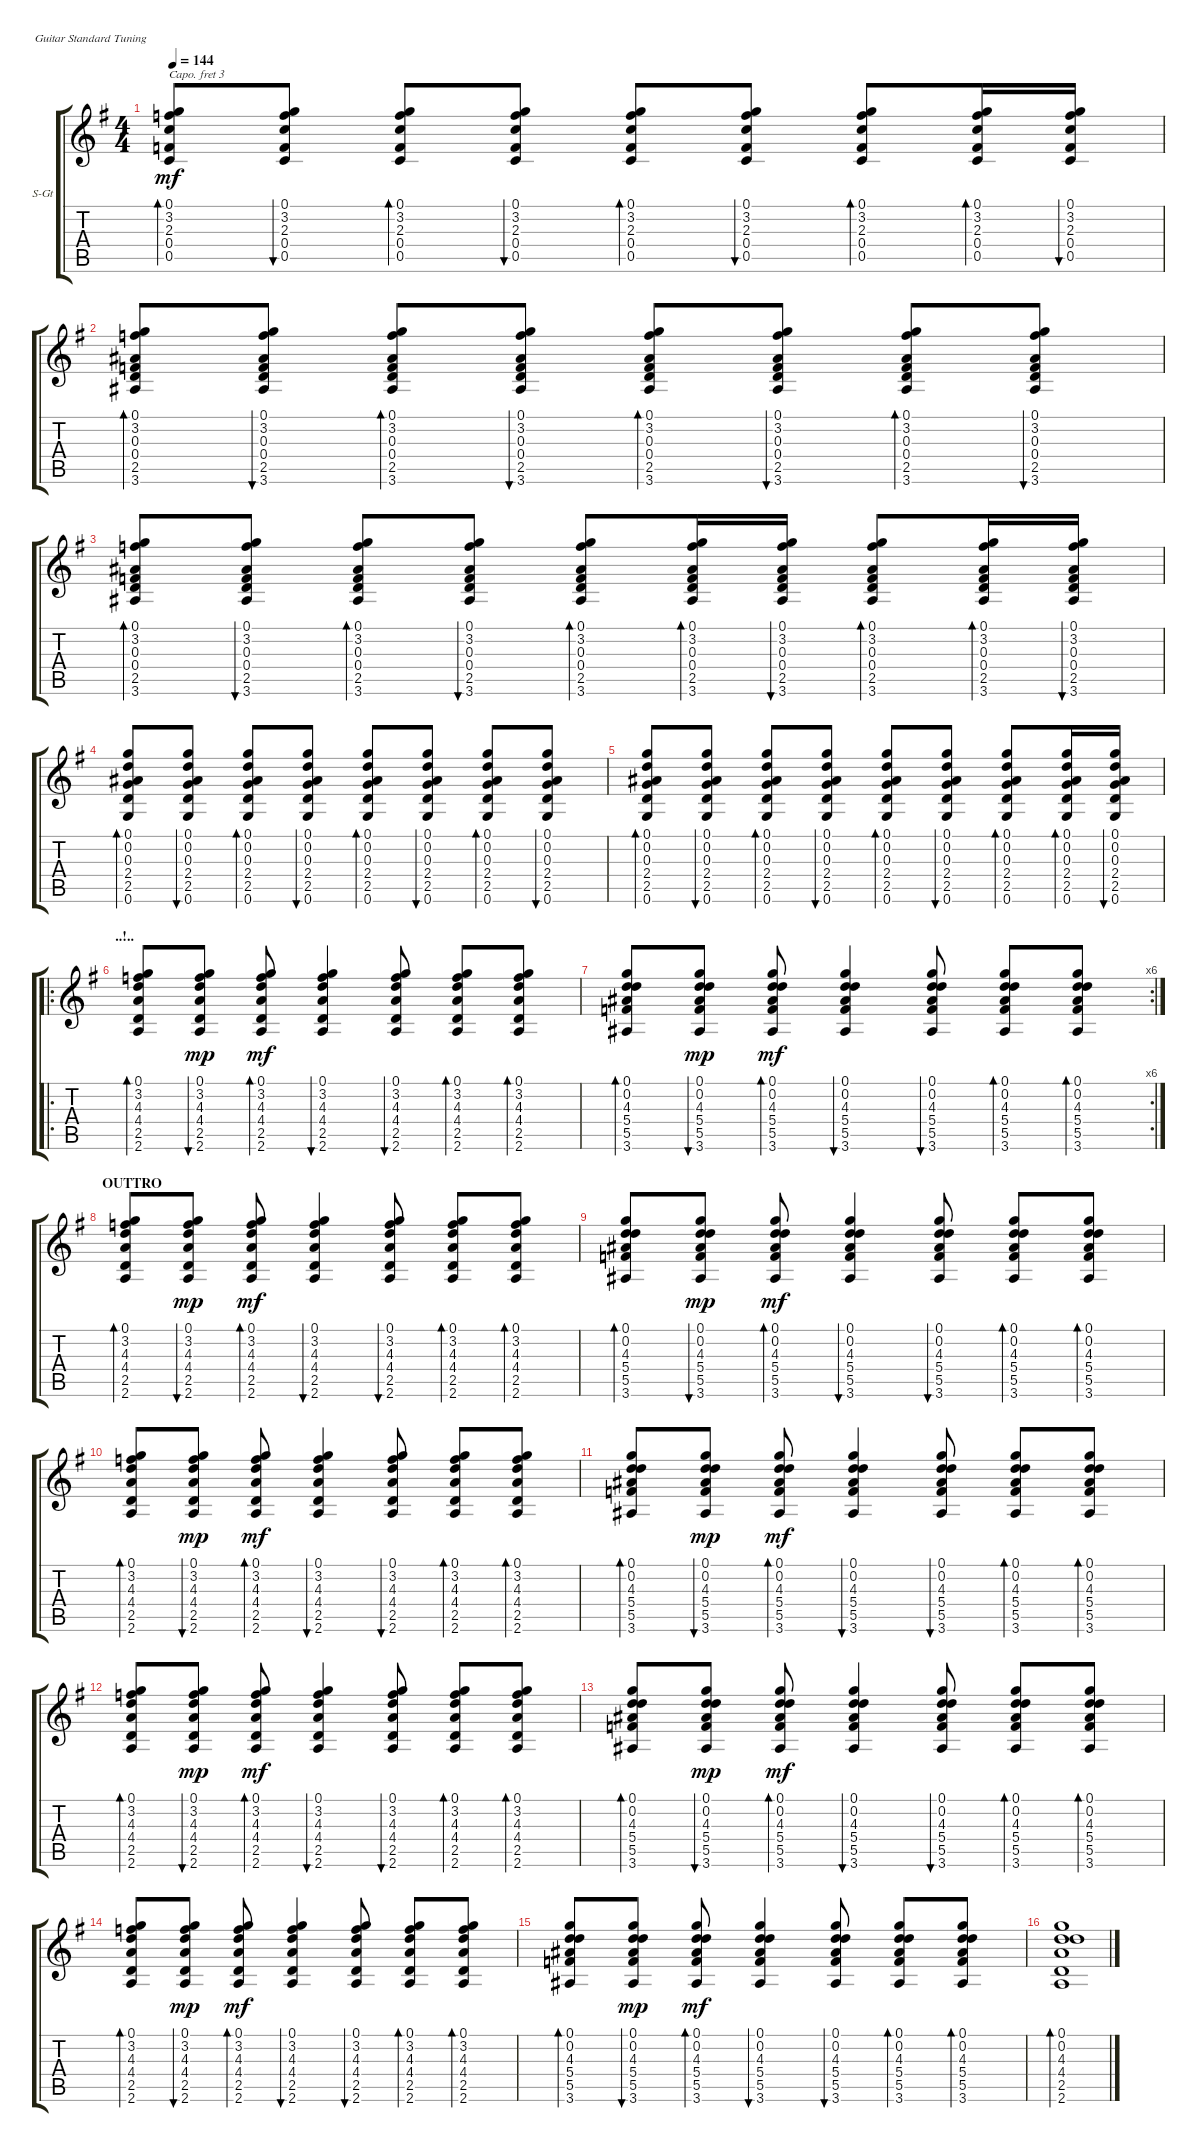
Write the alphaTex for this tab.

\defaultSystemsLayout 4
\bracketExtendMode groupsimilarinstruments
\firstSystemTrackNameOrientation horizontal
\otherSystemsTrackNameOrientation horizontal
\track ("Steel Guitar" "S-Gt") {instrument acousticguitarsteel}
\staff {score tabs}
\capo 3
\tuning (E4 B3 G3 D3 A2 E2)
\ts (4 4)
\tempo 144
\clef g2
\ks eminor
(0.5 0.4 2.3 3.2 0.1).8{bd 72 dy mf} (0.5 0.4 2.3 3.2 0.1).8{bu 72} (0.5 0.4 2.3 3.2 0.1).8{bd 72} (0.5 0.4 2.3 3.2 0.1).8{bu 72} (0.5 0.4 2.3 3.2 0.1).8{bd 72} (0.5 0.4 2.3 3.2 0.1).8{bu 72} (0.5 0.4 2.3 3.2 0.1).8{bd 72} (0.5 0.4 2.3 3.2 0.1).16{bd 72} (0.5 0.4 2.3 3.2 0.1).16{bu 72} |
\scale
0.274576 (3.6 2.5 0.4 0.3 3.2 0.1).8{bd 72} (3.6 2.5 0.4 0.3 3.2 0.1).8{bu 72} (3.6 2.5 0.4 0.3 3.2 0.1).8{bd 72} (3.6 2.5 0.4 0.3 3.2 0.1).8{bu 72} (3.6 2.5 0.4 0.3 3.2 0.1).8{bd 72} (3.6 2.5 0.4 0.3 3.2 0.1).8{bu 72} (3.6 2.5 0.4 0.3 3.2 0.1).8{bd 72} (3.6 2.5 0.4 0.3 3.2 0.1).8{bu 72} |
\scale
0.288579 (3.6 2.5 0.4 0.3 3.2 0.1).8{bd 72} (3.6 2.5 0.4 0.3 3.2 0.1).8{bu 72} (3.6 2.5 0.4 0.3 3.2 0.1).8{bd 72} (3.6 2.5 0.4 0.3 3.2 0.1).8{bu 72} (3.6 2.5 0.4 0.3 3.2 0.1).8{bd 72} (3.6 2.5 0.4 0.3 3.2 0.1).16{bd 72} (3.6 2.5 0.4 0.3 3.2 0.1).16{bu 72} (3.6 2.5 0.4 0.3 3.2 0.1).8{bd 72} (3.6 2.5 0.4 0.3 3.2 0.1).16{bd 72} (3.6 2.5 0.4 0.3 3.2 0.1).16{bu 72} |
\scale
0.216662 (0.6 2.5 2.4 0.3 0.2 0.1).8{bd 72} (0.6 2.5 2.4 0.3 0.2 0.1).8{bu 72} (0.6 2.5 2.4 0.3 0.2 0.1).8{bd 72} (0.6 2.5 2.4 0.3 0.2 0.1).8{bu 72} (0.6 2.5 2.4 0.3 0.2 0.1).8{bd 72} (0.6 2.5 2.4 0.3 0.2 0.1).8{bu 72} (0.6 2.5 2.4 0.3 0.2 0.1).8{bd 72} (0.6 2.5 2.4 0.3 0.2 0.1).8{bu 72} |
\scale
0.220339 (0.6 2.5 2.4 0.3 0.2 0.1).8{bd 72} (0.6 2.5 2.4 0.3 0.2 0.1).8{bu 72} (0.6 2.5 2.4 0.3 0.2 0.1).8{bd 72} (0.6 2.5 2.4 0.3 0.2 0.1).8{bu 72} (0.6 2.5 2.4 0.3 0.2 0.1).8{bd 72} (0.6 2.5 2.4 0.3 0.2 0.1).8{bu 72} (0.6 2.5 2.4 0.3 0.2 0.1).8{bd 72} (0.6 2.5 2.4 0.3 0.2 0.1).16{bd 72} (0.6 2.5 2.4 0.3 0.2 0.1).16{bu 72} |
\ro
\section ("" "..!..")
(2.6 2.5 4.4 4.3 3.2 0.1).8{bd 72} (2.6 2.5 4.4 4.3 3.2 0.1).8{bu 72 dy mp} (2.6 2.5 4.4 4.3 3.2 0.1).8{bd 72 dy mf} (2.6 2.5 4.4 4.3 3.2 0.1).4{bu 72} (2.6 2.5 4.4 4.3 3.2 0.1).8{bu 72} (2.6 2.5 4.4 4.3 3.2 0.1).8{bd 72} (2.6 2.5 4.4 4.3 3.2 0.1).8{bd 72} |
\rc 6
(3.6 5.5 5.4 4.3 0.2 0.1).8{bd 72} (3.6 5.5 5.4 4.3 0.2 0.1).8{bu 72 dy mp} (3.6 5.5 5.4 4.3 0.2 0.1).8{bd 72 dy mf} (3.6 5.5 5.4 4.3 0.2 0.1).4{bu 72} (3.6 5.5 5.4 4.3 0.2 0.1).8{bu 72} (3.6 5.5 5.4 4.3 0.2 0.1).8{bd 72} (3.6 5.5 5.4 4.3 0.2 0.1).8{bd 72} |
\section ("" "OUTTRO")
(2.6 2.5 4.4 4.3 3.2 0.1).8{bd 72} (2.6 2.5 4.4 4.3 3.2 0.1).8{bu 72 dy mp} (2.6 2.5 4.4 4.3 3.2 0.1).8{bd 72 dy mf} (2.6 2.5 4.4 4.3 3.2 0.1).4{bu 72} (2.6 2.5 4.4 4.3 3.2 0.1).8{bu 72} (2.6 2.5 4.4 4.3 3.2 0.1).8{bd 72} (2.6 2.5 4.4 4.3 3.2 0.1).8{bd 72} |
(3.6 5.5 5.4 4.3 0.2 0.1).8{bd 72} (3.6 5.5 5.4 4.3 0.2 0.1).8{bu 72 dy mp} (3.6 5.5 5.4 4.3 0.2 0.1).8{bd 72 dy mf} (3.6 5.5 5.4 4.3 0.2 0.1).4{bu 72} (3.6 5.5 5.4 4.3 0.2 0.1).8{bu 72} (3.6 5.5 5.4 4.3 0.2 0.1).8{bd 72} (3.6 5.5 5.4 4.3 0.2 0.1).8{bd 72} |
(2.6 2.5 4.4 4.3 3.2 0.1).8{bd 72} (2.6 2.5 4.4 4.3 3.2 0.1).8{bu 72 dy mp} (2.6 2.5 4.4 4.3 3.2 0.1).8{bd 72 dy mf} (2.6 2.5 4.4 4.3 3.2 0.1).4{bu 72} (2.6 2.5 4.4 4.3 3.2 0.1).8{bu 72} (2.6 2.5 4.4 4.3 3.2 0.1).8{bd 72} (2.6 2.5 4.4 4.3 3.2 0.1).8{bd 72} |
(3.6 5.5 5.4 4.3 0.2 0.1).8{bd 72} (3.6 5.5 5.4 4.3 0.2 0.1).8{bu 72 dy mp} (3.6 5.5 5.4 4.3 0.2 0.1).8{bd 72 dy mf} (3.6 5.5 5.4 4.3 0.2 0.1).4{bu 72} (3.6 5.5 5.4 4.3 0.2 0.1).8{bu 72} (3.6 5.5 5.4 4.3 0.2 0.1).8{bd 72} (3.6 5.5 5.4 4.3 0.2 0.1).8{bd 72} |
(2.6 2.5 4.4 4.3 3.2 0.1).8{bd 72} (2.6 2.5 4.4 4.3 3.2 0.1).8{bu 72 dy mp} (2.6 2.5 4.4 4.3 3.2 0.1).8{bd 72 dy mf} (2.6 2.5 4.4 4.3 3.2 0.1).4{bu 72} (2.6 2.5 4.4 4.3 3.2 0.1).8{bu 72} (2.6 2.5 4.4 4.3 3.2 0.1).8{bd 72} (2.6 2.5 4.4 4.3 3.2 0.1).8{bd 72} |
(3.6 5.5 5.4 4.3 0.2 0.1).8{bd 72} (3.6 5.5 5.4 4.3 0.2 0.1).8{bu 72 dy mp} (3.6 5.5 5.4 4.3 0.2 0.1).8{bd 72 dy mf} (3.6 5.5 5.4 4.3 0.2 0.1).4{bu 72} (3.6 5.5 5.4 4.3 0.2 0.1).8{bu 72} (3.6 5.5 5.4 4.3 0.2 0.1).8{bd 72} (3.6 5.5 5.4 4.3 0.2 0.1).8{bd 72} |
(2.6 2.5 4.4 4.3 3.2 0.1).8{bd 72} (2.6 2.5 4.4 4.3 3.2 0.1).8{bu 72 dy mp} (2.6 2.5 4.4 4.3 3.2 0.1).8{bd 72 dy mf} (2.6 2.5 4.4 4.3 3.2 0.1).4{bu 72} (2.6 2.5 4.4 4.3 3.2 0.1).8{bu 72} (2.6 2.5 4.4 4.3 3.2 0.1).8{bd 72} (2.6 2.5 4.4 4.3 3.2 0.1).8{bd 72} |
(3.6 5.5 5.4 4.3 0.2 0.1).8{bd 72} (3.6 5.5 5.4 4.3 0.2 0.1).8{bu 72 dy mp} (3.6 5.5 5.4 4.3 0.2 0.1).8{bd 72 dy mf} (3.6 5.5 5.4 4.3 0.2 0.1).4{bu 72} (3.6 5.5 5.4 4.3 0.2 0.1).8{bu 72} (3.6 5.5 5.4 4.3 0.2 0.1).8{bd 72} (3.6 5.5 5.4 4.3 0.2 0.1).8{bd 72} |
(2.6 2.5 4.4 4.3 0.2 0.1).1{bd 70}
